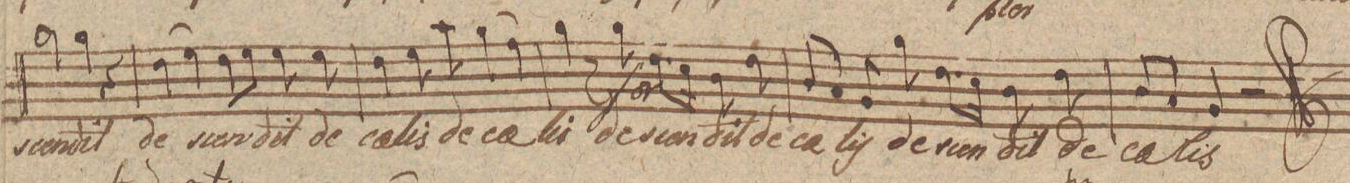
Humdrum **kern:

**kern	**text	**dynam
*I"Canto	*	*
*clefC1	*	*
*k[f#g#c#d#]	*	*
*met(c)	*	*
*M4/4	*	*
2ee\	-scen-	.
4ee\	-dit	.
4r	.	.
=26	=26	=26
(4b\	de-	.
4cc#\)	.	.
8b\L	-scen-	.
8cc#\J	.	.
8cc#\	-dit	.
8cc#\	de	.
=27	=27	=27
4b\	cae-	.
8cc#\	-lis	.
8ff#\	de	.
(4ee\	cae-	.
4dd#\)	.	.
=28	=28	=28
4ee\	-lis	.
8r	.	.
8ee\	de-	f
8.b\L	-scen-	.
16a\Jk	.	.
8g#\	-dit	.
8b\	de	.
=29	=29	=29
8g#/L	cae-	.
8f#/J	.	.
8e/	-lis	.
8ee\	de-	.
8.b\L	-scen-	.
16a\Jk	.	.
8g#\	-dit	.
8b\	de	.
=30	=30	=30
8g#/L	cae-	.
8f#/J	.	.
4e/	-lis	.
2r	.	.
=31||	=31||	=31||
*k[f#c#g#]	*	*
*M3/8	*	*
*-	*-	*-
